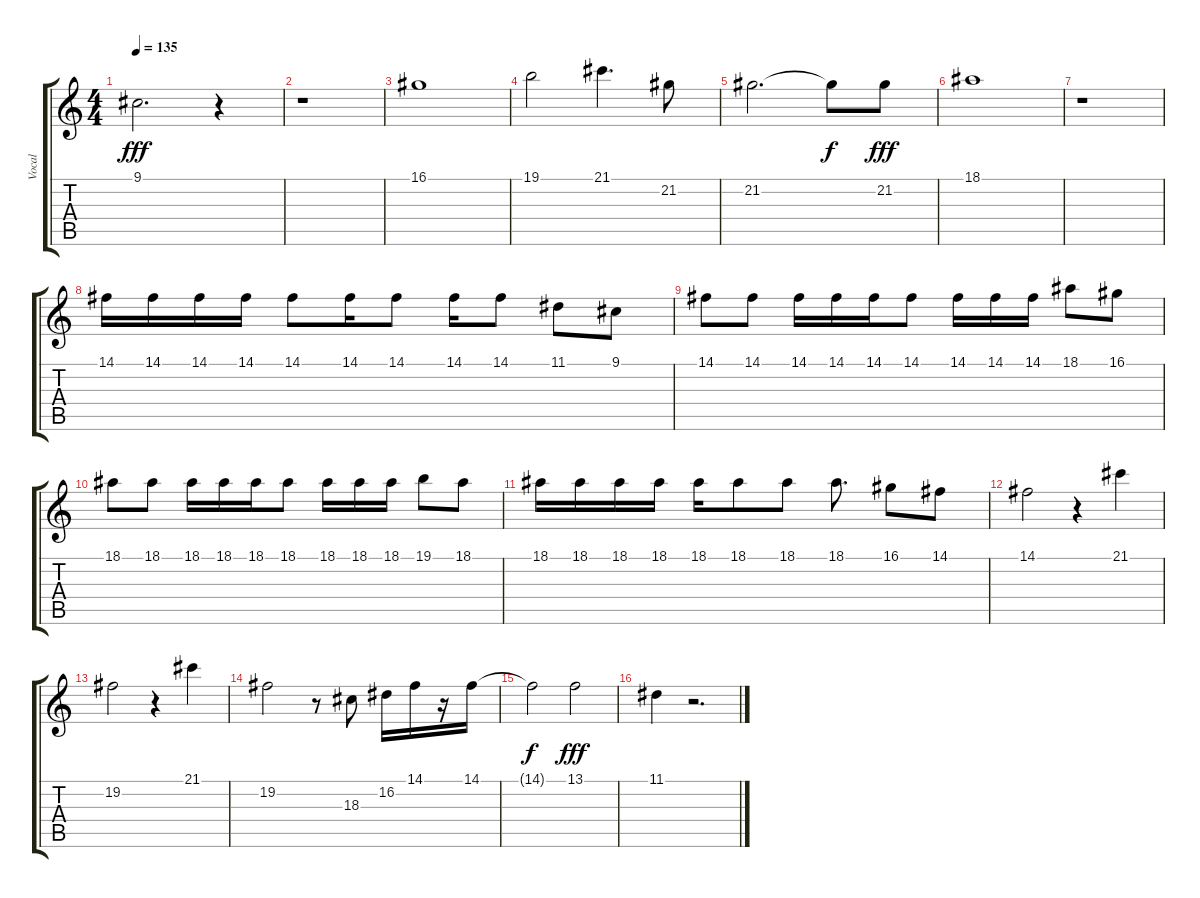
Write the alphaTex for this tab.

\track ("Vocal" "Vocal") {instrument sopranosax}
\staff {score tabs}
\tuning (E4 B3 G3 D3 A2 E2) {hide}
\ts (4 4)
\tempo 135
\clef g2
\ks c
9.1.2{d dy fff} r.4 |
r.1 |
16.1.1 |
19.1.2 21.1.4{d} 21.2.8 |
21.2.2{d} 21.2{t}.8{dy f} 21.2.8{dy fff} |
18.1.1 |
r.1 |
14.1.16 14.1.16 14.1.16 14.1.16 14.1.8 14.1.16 14.1.8 14.1.16 14.1.8 11.1.8 9.1.8 |
14.1.8 14.1.8 14.1.16 14.1.16 14.1.16 14.1.8 14.1.16 14.1.16 14.1.16 18.1.8 16.1.8 |
18.1.8 18.1.8 18.1.16 18.1.16 18.1.16 18.1.8 18.1.16 18.1.16 18.1.16 19.1.8 18.1.8 |
18.1.16 18.1.16 18.1.16 18.1.16 18.1.16 18.1.8 18.1.8 18.1.8{d} 16.1.8 14.1.8 |
14.1.2 r.4 21.1.4 |
19.2.2 r.4 21.1.4 |
19.2.2 r.8 18.3.8 16.2.16 14.1.16 r.16 14.1.16 |
14.1{t}.2{dy f} 13.1.2{dy fff} |
11.1.4 r.2{d}
